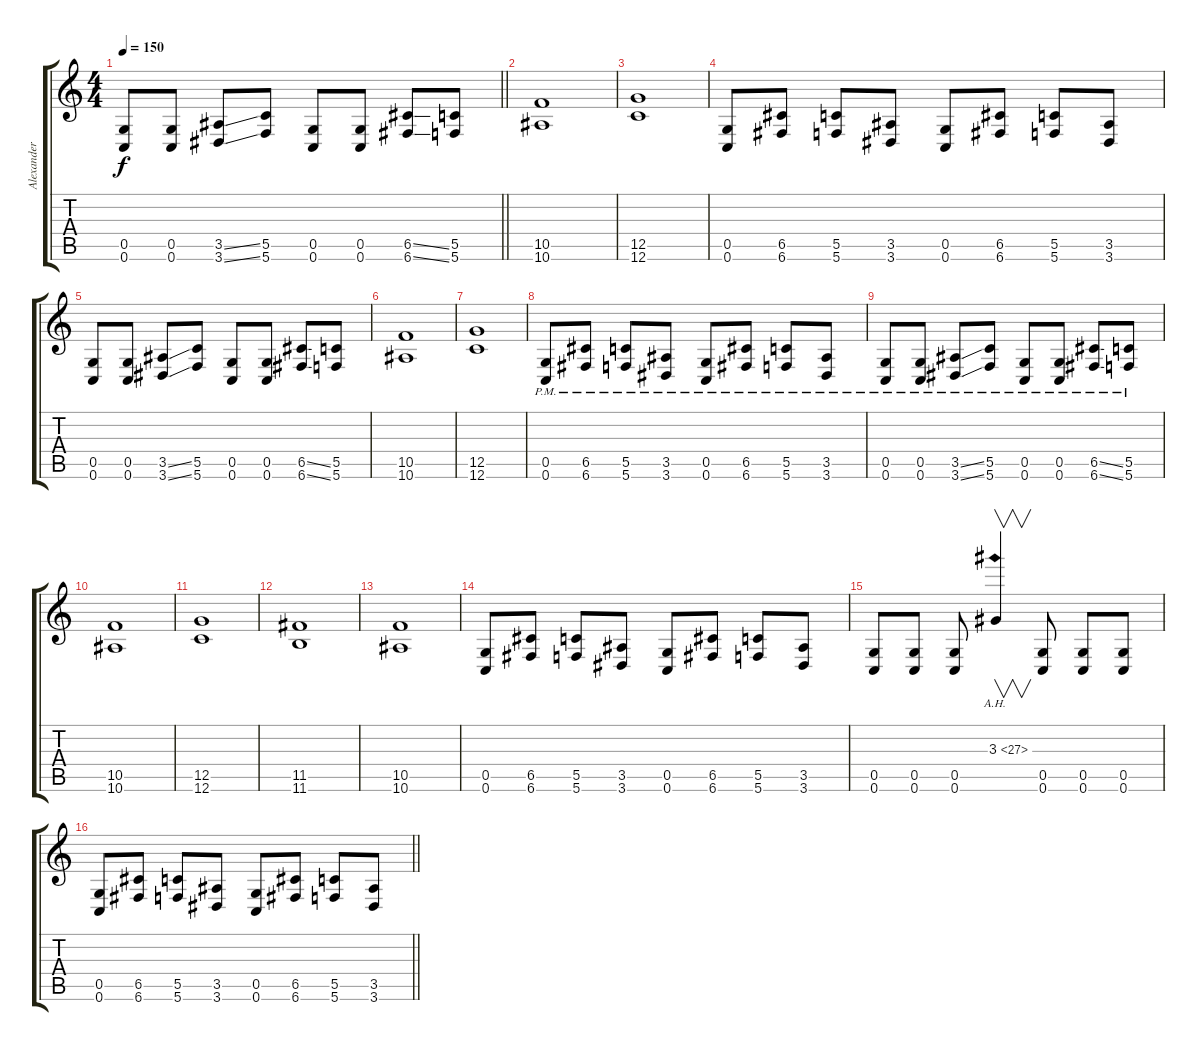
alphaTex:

\track ("Alexander Kuoppala" "Alexander ") {instrument distortionguitar}
\staff {score tabs}
\tuning (D4 A3 F3 C3 G2 C2) {hide}
\ts (4 4)
\tempo 150
\clef g2
\barLineRight lightlight
\ks c
(0.5 0.6).8{dy f} (0.5 0.6).8 (3.5{ss} 3.6{ss}).8 (5.5 5.6).8 (0.5 0.6).8 (0.5 0.6).8 (6.5{ss} 6.6{ss}).8 (5.5 5.6).8 |
(10.5 10.6).1 |
(12.5 12.6).1 |
(0.5 0.6).8 (6.5 6.6).8 (5.5 5.6).8 (3.5 3.6).8 (0.5 0.6).8 (6.5 6.6).8 (5.5 5.6).8 (3.5 3.6).8 |
(0.5 0.6).8 (0.5 0.6).8 (3.5{ss} 3.6{ss}).8 (5.5 5.6).8 (0.5 0.6).8 (0.5 0.6).8 (6.5{ss} 6.6{ss}).8 (5.5 5.6).8 |
(10.5 10.6).1 |
(12.5 12.6).1 |
(0.5{pm} 0.6{pm}).8 (6.5{pm} 6.6{pm}).8 (5.5{pm} 5.6{pm}).8 (3.5{pm} 3.6{pm}).8 (0.5{pm} 0.6{pm}).8 (6.5{pm} 6.6{pm}).8 (5.5{pm} 5.6{pm}).8 (3.5{pm} 3.6{pm}).8 |
(0.5{pm} 0.6{pm}).8 (0.5{pm} 0.6{pm}).8 (3.5{ss pm} 3.6{ss pm}).8 (5.5{pm} 5.6{pm}).8 (0.5{pm} 0.6{pm}).8 (0.5{pm} 0.6{pm}).8 (6.5{ss pm} 6.6{ss pm}).8 (5.5{pm} 5.6{pm}).8 |
(10.5 10.6).1 |
(12.5 12.6).1 |
(11.5 11.6).1 |
(10.5 10.6).1 |
(0.5 0.6).8 (6.5 6.6).8 (5.5 5.6).8 (3.5 3.6).8 (0.5 0.6).8 (6.5 6.6).8 (5.5 5.6).8 (3.5 3.6).8 |
(0.5 0.6).8 (0.5 0.6).8 (0.5 0.6).8 3.3{ah 24}.4{v} (0.5 0.6).8 (0.5 0.6).8 (0.5 0.6).8 |
\barLineRight lightlight
(0.5 0.6).8 (6.5 6.6).8 (5.5 5.6).8 (3.5 3.6).8 (0.5 0.6).8 (6.5 6.6).8 (5.5 5.6).8 (3.5 3.6).8
